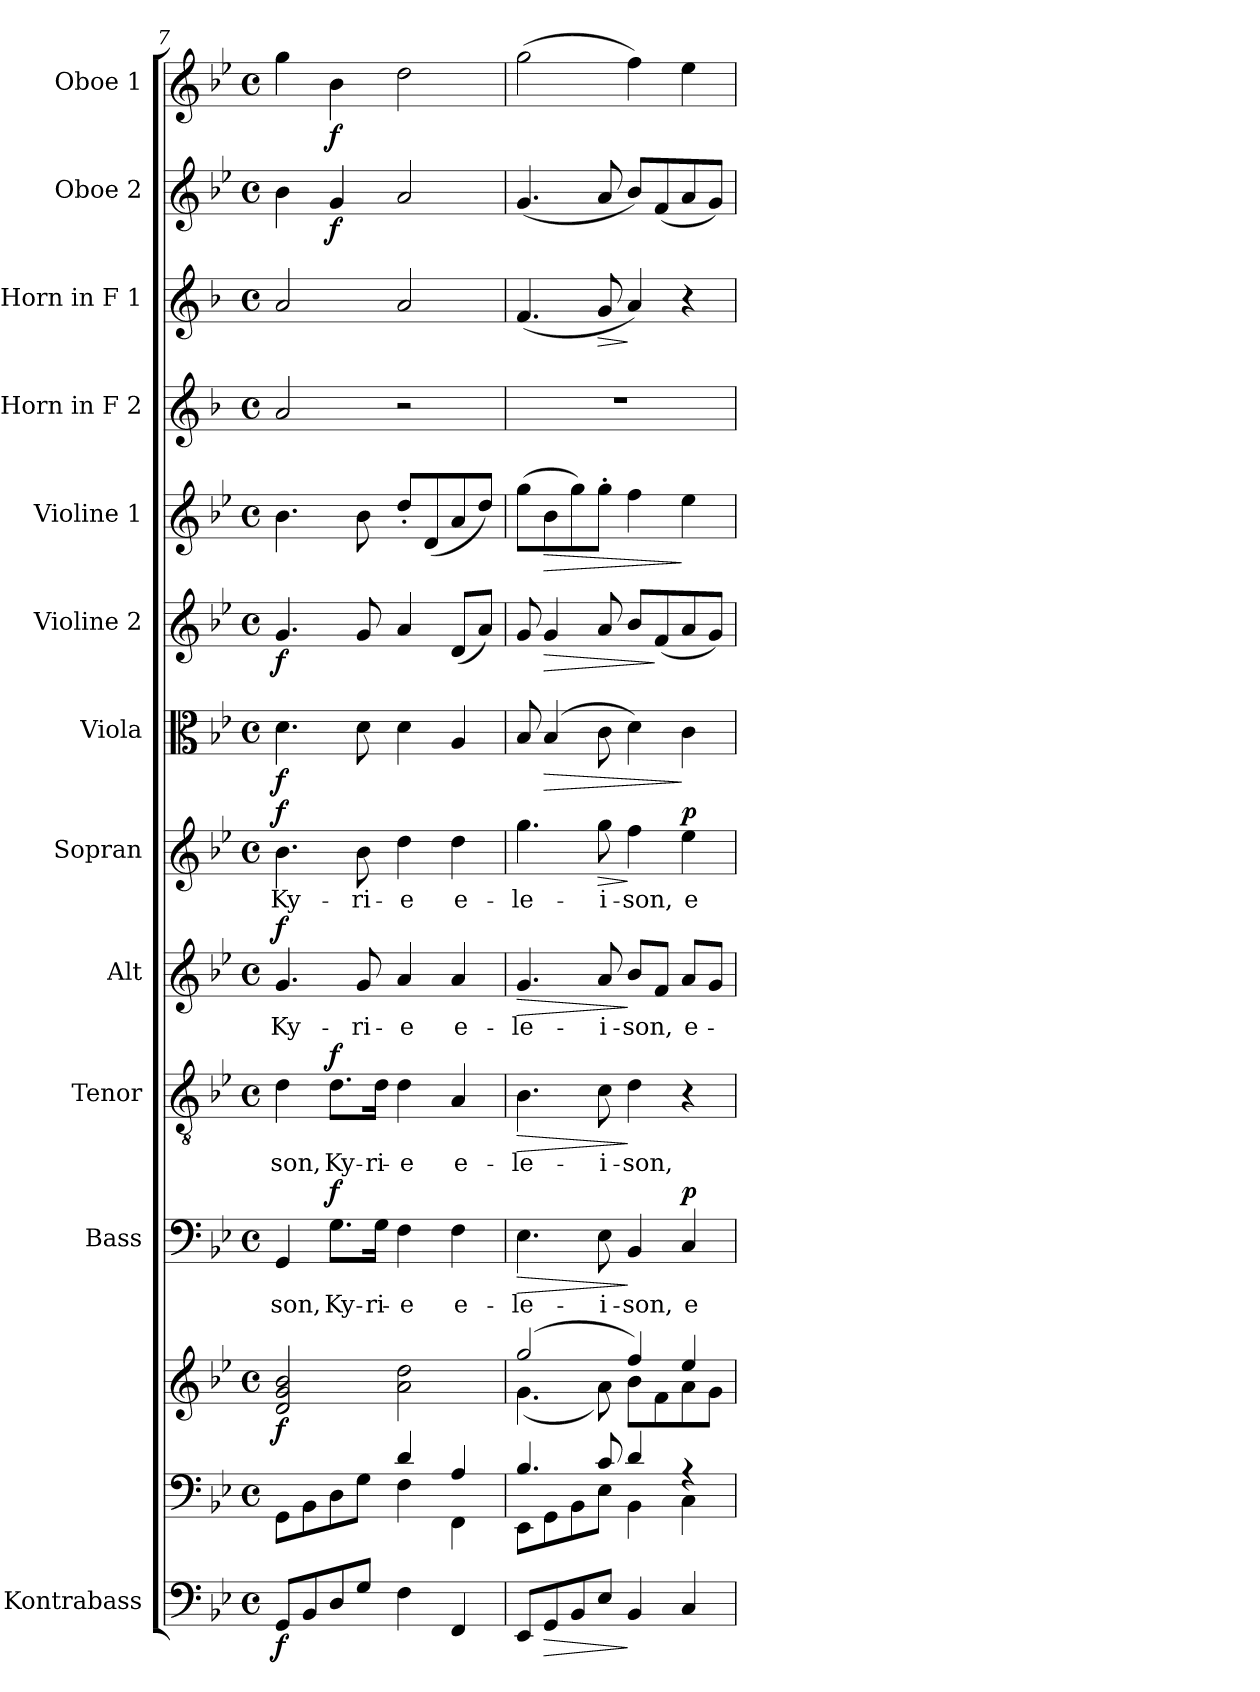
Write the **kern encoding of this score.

**kern	**dynam	**kern	**kern	**dynam	**kern	**text	**dynam	**kern	**text	**dynam	**kern	**text	**dynam	**kern	**text	**dynam	**kern	**dynam	**kern	**dynam	**kern	**dynam	**kern	**kern	**dynam	**kern	**dynam	**kern	**dynam
*part13	*part13	*part12	*part12	*part12	*part11	*part11	*part11	*part10	*part10	*part10	*part9	*part9	*part9	*part8	*part8	*part8	*part7	*part7	*part6	*part6	*part5	*part5	*part4	*part3	*part3	*part2	*part2	*part1	*part1
*staff14	*staff14	*staff13	*staff12	*staff12/13	*staff11	*staff11	*staff11	*staff10	*staff10	*staff10	*staff9	*staff9	*staff9	*staff8	*staff8	*staff8	*staff7	*staff7	*staff6	*staff6	*staff5	*staff5	*staff4	*staff3	*staff3	*staff2	*staff2	*staff1	*staff1
*I"Kontrabass	*	*	*	*	*I"Bass	*	*	*I"Tenor	*	*	*I"Alt	*	*	*I"Sopran	*	*	*I"Viola	*	*I"Violine 2	*	*I"Violine 1	*	*I"Horn in F 2	*I"Horn in F 1	*	*I"Oboe 2	*	*I"Oboe 1	*
*I'Kb.	*	*	*	*	*I'B.	*	*	*I'T.	*	*	*I'A.	*	*	*I'S.	*	*	*I'Vla.	*	*I'Vl. 2	*	*I'Vl. 1	*	*	*	*	*I'Ob. 2	*	*I'Ob. 1	*
!!LO:PB:g=z
*clefF4	*	*clefF4	*clefG2	*	*clefF4	*	*	*clefGv2	*	*	*clefG2	*	*	*clefG2	*	*	*clefC3	*	*clefG2	*	*clefG2	*	*clefG2	*clefG2	*	*clefG2	*	*clefG2	*
*ITrd7c12	*	*	*	*	*	*	*	*	*	*	*	*	*	*	*	*	*	*	*	*	*	*	*ITrd4c7	*ITrd4c7	*	*	*	*	*
*k[b-e-]	*	*k[b-e-]	*k[b-e-]	*	*k[b-e-]	*	*	*k[b-e-]	*	*	*k[b-e-]	*	*	*k[b-e-]	*	*	*k[b-e-]	*	*k[b-e-]	*	*k[b-e-]	*	*k[b-e-]	*k[b-e-]	*	*k[b-e-]	*	*k[b-e-]	*
*B-:	*	*B-:	*B-:	*	*B-:	*	*	*B-:	*	*	*B-:	*	*	*B-:	*	*	*B-:	*	*B-:	*	*B-:	*	*B-:	*B-:	*	*B-:	*	*B-:	*
*M4/4	*	*M4/4	*M4/4	*	*M4/4	*	*	*M4/4	*	*	*M4/4	*	*	*M4/4	*	*	*M4/4	*	*M4/4	*	*M4/4	*	*M4/4	*M4/4	*	*M4/4	*	*M4/4	*
*met(c)	*	*met(c)	*met(c)	*	*met(c)	*	*	*met(c)	*	*	*met(c)	*	*	*met(c)	*	*	*met(c)	*	*met(c)	*	*met(c)	*	*met(c)	*met(c)	*	*met(c)	*	*met(c)	*
=7	=7	=7	=7	=7	=7	=7	=7	=7	=7	=7	=7	=7	=7	=7	=7	=7	=7	=7	=7	=7	=7	=7	=7	=7	=7	=7	=7	=7	=7
*	*	*^	*	*	*	*	*	*	*	*	*	*	*	*	*	*	*	*	*	*	*	*	*	*	*	*	*	*	*
!	!LO:DY:b	!	!	!	!LO:DY:b	!	!LO:LY:b	!	!	!LO:LY:b	!	!	!LO:LY:b	!LO:DY:a	!	!LO:LY:b	!LO:DY:a	!	!LO:DY:b	!	!LO:DY:b	!	!	!	!	!	!	!	!	!
8GGG/L	f	2ryy	8GG\L	2d/ 2g/ 2b-/	f	4GG/	-son,	.	4d\	-son,	.	4.g/	Ky-	f	4.b-\	Ky-	f	4.d\	f	4.g/	f	4.b-\	.	2d/	2d/	.	4b-\	.	4gg\	.
8BBB-/	.	.	8BB-\	.	.	.	.	.	.	.	.	.	.	.	.	.	.	.	.	.	.	.	.	.	.	.	.	.	.	.
!	!	!	!	!	!	!	!LO:LY:b	!LO:DY:a	!	!LO:LY:b	!LO:DY:a	!	!	!	!	!	!	!	!	!	!	!	!	!	!	!	!	!LO:DY:b	!	!LO:DY:b
8DD/	.	.	8D\	.	.	8.G\L	Ky-	f	8.d\L	Ky-	f	.	.	.	.	.	.	.	.	.	.	.	.	.	.	.	4g/	f	4b-\	f
!	!	!	!	!	!	!	!	!	!	!	!	!	!LO:LY:b	!	!	!LO:LY:b	!	!	!	!	!	!	!	!	!	!	!	!	!	!
8GG/J	.	.	8G\J	.	.	.	.	.	.	.	.	8g/	-ri-	.	8b-\	-ri-	.	8d\	.	8g/	.	8b-\	.	.	.	.	.	.	.	.
!	!	!	!	!	!	!	!LO:LY:b	!	!	!LO:LY:b	!	!	!	!	!	!	!	!	!	!	!	!	!	!	!	!	!	!	!	!
.	.	.	.	.	.	16G\Jk	-ri-	.	16d\Jk	-ri-	.	.	.	.	.	.	.	.	.	.	.	.	.	.	.	.	.	.	.	.
!	!	!	!	!	!	!	!LO:LY:b	!	!	!LO:LY:b	!	!	!LO:LY:b	!	!	!LO:LY:b	!	!	!	!	!	!	!	!	!	!	!	!	!	!
4FF\	.	4d/	4F\	2a\ 2dd\	.	4F\	-e	.	4d\	-e	.	4a/	-e	.	4dd\	-e	.	4d\	.	4a/	.	8dd'</L	.	2r	2d/	.	2a/	.	2dd\	.
.	.	.	.	.	.	.	.	.	.	.	.	.	.	.	.	.	.	.	.	.	.	(<8d/	.	.	.	.	.	.	.	.
!	!	!	!	!	!	!	!LO:LY:b	!	!	!LO:LY:b	!	!	!LO:LY:b	!	!	!LO:LY:b	!	!	!	!	!	!	!	!	!	!	!	!	!	!
4FFF/	.	4A/	4FF\	.	.	4F\	e-	.	4A/	e-	.	4a/	e-	.	4dd\	e-	.	4A/	.	(<8d/L	.	8a/	.	.	.	.	.	.	.	.
.	.	.	.	.	.	.	.	.	.	.	.	.	.	.	.	.	.	.	.	8a/J)	.	8dd/J)	.	.	.	.	.	.	.	.
=8	=8	=8	=8	=8	=8	=8	=8	=8	=8	=8	=8	=8	=8	=8	=8	=8	=8	=8	=8	=8	=8	=8	=8	=8	=8	=8	=8	=8	=8	=8
*	*	*	*	*^	*	*	*	*	*	*	*	*	*	*	*	*	*	*	*	*	*	*	*	*	*	*	*	*	*	*
!	!	!	!	!	!	!	!	!LO:LY:b	!LO:HP:b	!	!LO:LY:b	!LO:HP:b	!	!LO:LY:b	!LO:HP:b	!	!LO:LY:b	!	!	!	!	!	!	!	!	!	!	!	!	!	!
8EEE-/L	.	4.B-/	8EE-\L	(2gg/	(<4.g\	.	4.E-\	-le-	>	4.B-\	-le-	>	4.g/	-le-	>	4.gg\	-le-	.	8B-/	.	8g/	.	(>8gg\L	.	1r	(<4.B-/	.	(<4.g/	.	(>2gg\	.
!	!LO:HP:b	!	!	!	!	!	!	!	!	!	!	!	!	!	!	!	!	!	!	!LO:HP:b	!	!LO:HP:b	!	!LO:HP:b	!	!	!	!	!	!	!
8GGG/	>	.	8GG\	.	.	.	.	.	.	.	.	.	.	.	.	.	.	.	(4B-/	>	4g/	>	8b-\	>	.	.	.	.	.	.	.
8BBB-/	.	.	8BB-\	.	.	.	.	.	.	.	.	.	.	.	.	.	.	.	.	.	.	.	8gg\)	.	.	.	.	.	.	.	.
!	!	!	!	!	!	!	!	!LO:LY:b	!	!	!LO:LY:b	!	!	!LO:LY:b	!	!	!LO:LY:b	!LO:HP:b	!	!	!	!	!	!	!	!	!LO:HP:b	!	!	!	!
8EE-/J	.	8c/	8E-\J	.	8a\)	.	8E-\	-i-	.	8c\	-i-	.	8a/	-i-	.	8gg\	-i-	>	8c\	.	8a/	.	8gg'>\J	.	.	8c/	>	8a/	.	.	.
!	!	!	!	!	!	!	!	!LO:LY:b	!	!	!LO:LY:b	!	!	!LO:LY:b	!	!	!LO:LY:b	!	!	!	!	!	!	!	!	!	!	!	!	!	!
4BBB-/	]	4d/	4BB-\	4ff/)	8b-\L	.	4BB-/	-son,	]	4d\	-son,	]	8b-/L	-son,	]	4ff\	-son,	]	4d\)	.	8b-/L	.	4ff\	.	.	4d/)	]	8b-/L)	.	4ff\)	.
.	.	.	.	.	8f\	.	.	.	.	.	.	.	8f/J	.	.	.	.	.	.	.	(<8f/	]	.	.	.	.	.	(<8f/	.	.	.
!	!	!	!	!	!	!	!	!LO:LY:b	!LO:DY:a	!	!	!	!	!LO:LY:b	!	!	!LO:LY:b	!LO:DY:a	!	!	!	!	!	!	!	!	!	!	!	!	!
4CC/	.	4rA	4C\	4ee-/	8a\	.	4C/	e-	p	4r	.	.	8a/L	e-	.	4ee-\	e-	p	4c\	]	8a/	.	4ee-\	]	.	4r	.	8a/	.	4ee-\	.
.	.	.	.	.	8g\J	.	.	.	.	.	.	.	8g/J	.	.	.	.	.	.	.	8g/J)	.	.	.	.	.	.	8g/J)	.	.	.
*	*	*v	*v	*	*	*	*	*	*	*	*	*	*	*	*	*	*	*	*	*	*	*	*	*	*	*	*	*	*	*	*
*	*	*	*v	*v	*	*	*	*	*	*	*	*	*	*	*	*	*	*	*	*	*	*	*	*	*	*	*	*	*	*
=	=	=	=	=	=	=	=	=	=	=	=	=	=	=	=	=	=	=	=	=	=	=	=	=	=	=	=	=	=
*-	*-	*-	*-	*-	*-	*-	*-	*-	*-	*-	*-	*-	*-	*-	*-	*-	*-	*-	*-	*-	*-	*-	*-	*-	*-	*-	*-	*-	*-
